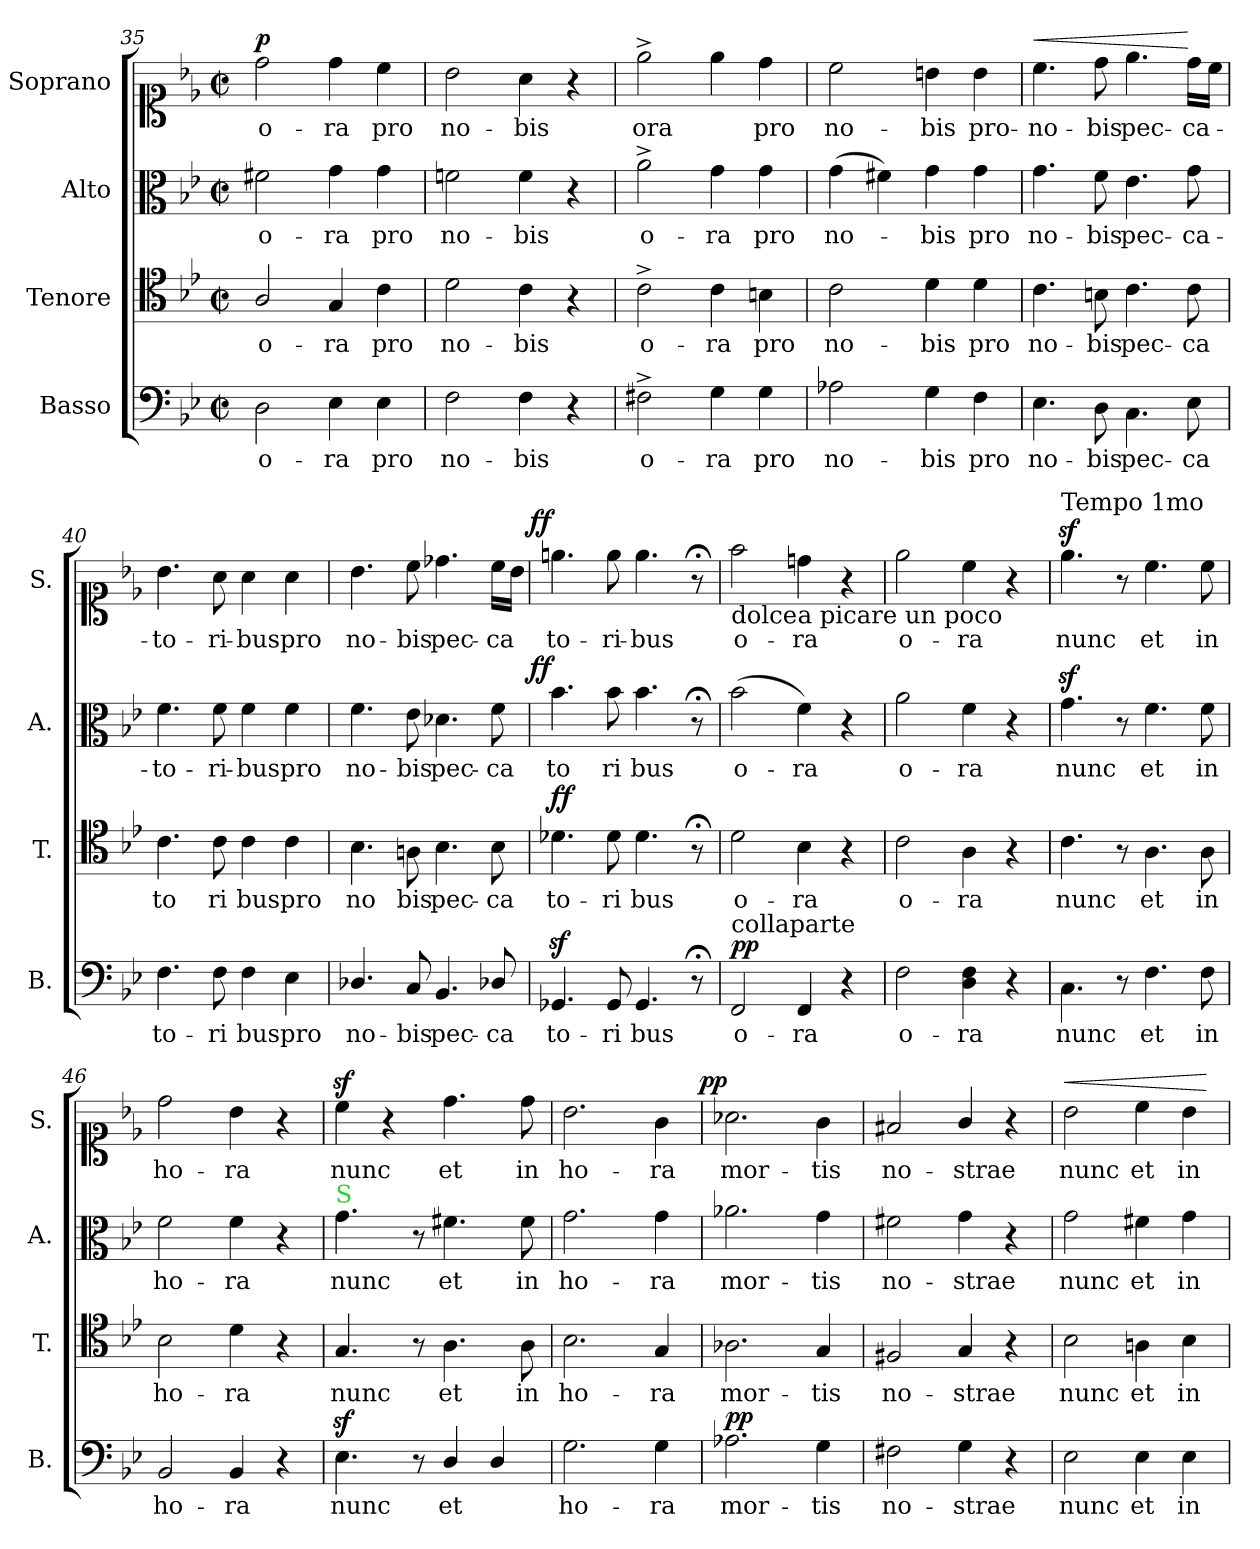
**kern	**text	**dynam	**kern	**text	**dynam	**kern	**text	**dynam	**kern	**text	**dynam
*part4	*part4	*part4	*part3	*part3	*part3	*part2	*part2	*part2	*part1	*part1	*part1
*staff4	*staff4	*staff4	*staff3	*staff3	*staff3	*staff2	*staff2	*staff2	*staff1	*staff1	*staff1
*I"Basso	*	*	*I"Tenore	*	*	*I"Alto	*	*	*I"Soprano	*	*
*I'B.	*	*	*I'T.	*	*	*I'A.	*	*	*I'S.	*	*
*clefF4	*	*	*clefC4	*	*	*clefC3	*	*	*clefC1	*	*
*k[b-e-]	*	*	*k[b-e-]	*	*	*k[b-e-]	*	*	*k[b-e-]	*	*
*M4/4	*	*	*M4/4	*	*	*M4/4	*	*	*M4/4	*	*
*met(c|)	*	*	*met(c|)	*	*	*met(c|)	*	*	*met(c|)	*	*
=35	=35	=35	=35	=35	=35	=35	=35	=35	=35	=35	=35
!	!	!	!	!	!	!	!	!	!	!	!LO:DY:a
2D\	o-	.	2A/	o-	.	2f#X\	o-	.	2dd\	o-	p
4E-\	-ra	.	4G/	-ra	.	4g\	-ra	.	4dd\	-ra	.
4E-\	pro	.	4c\	pro	.	4g\	pro	.	4cc\	pro	.
=36	=36	=36	=36	=36	=36	=36	=36	=36	=36	=36	=36
2F\	no-	.	2d\	no-	.	2fn\	no-	.	2b-\	no-	.
4F\	-bis	.	4c\	bis	.	4f\	-bis	.	4a\	-bis	.
4r	.	.	4r	.	.	4r	.	.	4r	.	.
=37	=37	=37	=37	=37	=37	=37	=37	=37	=37	=37	=37
2F#X^\	o-	.	2c^\	o-	.	2a^\	o-	.	2ee-^\	ora	.
4G\	-ra	.	4c\	-ra	.	4g\	-ra	.	4ee-\	.	.
4G\	pro	.	4Bn\	pro	.	4g\	pro	.	4dd\	pro	.
=38	=38	=38	=38	=38	=38	=38	=38	=38	=38	=38	=38
2A-X\	no-	.	2c\	no-	.	(4g\	no-	.	2cc\	no-	.
.	.	.	.	.	.	4f#X\)	.	.	.	.	.
4G\	-bis	.	4d\	-bis	.	4g\	-bis	.	4bn\	-bis	.
4F\	pro	.	4d\	pro	.	4g\	pro	.	4b\	pro-	.
=39	=39	=39	=39	=39	=39	=39	=39	=39	=39	=39	=39
!	!	!	!	!	!	!	!	!	!	!	!LO:HP:a
4.E-\	no-	.	4.c\	no-	.	4.g\	no-	.	4.cc\	-no-	<
8D\	-bis	.	8Bn\	-bis	.	8f\	-bis	.	8dd\	-bis	.
4.C\	pec-	.	4.c\	pec-	.	4.e-\	pec-	.	4.ee-\	pec-	.
8E-\	-ca	.	8c\	-ca	.	8g\	-ca-	.	16dd\LL	-ca-	[
.	.	.	.	.	.	.	.	.	16cc\JJ	.	.
=40	=40	=40	=40	=40	=40	=40	=40	=40	=40	=40	=40
4.F\	to-	.	4.c\	to	.	4.f\	-to-	.	4.b-\	-to-	.
8F\	-ri	.	8c\	ri	.	8f\	-ri-	.	8a\	-ri-	.
4F\	bus	.	4c\	bus	.	4f\	-bus	.	4a\	-bus	.
4E-\	pro	.	4c\	pro	.	4f\	pro	.	4a\	pro	.
=41	=41	=41	=41	=41	=41	=41	=41	=41	=41	=41	=41
4.D-X/	no-	.	4.B-\	no	.	4.f\	no-	.	4.b-\	no-	.
8C/	-bis	.	8An\	bis	.	8e-\	-bis	.	8cc\	-bis	.
4.BB-/	pec-	.	4.B-\	pec-	.	4.d-X\	pec-	.	4.dd-X\	pec-	.
8D-X/	-ca	.	8B-\	-ca	.	8f\	-ca	.	16cc\LL	-ca	.
.	.	.	.	.	.	.	.	.	16b-\JJ	.	.
=42	=42	=42	=42	=42	=42	=42	=42	=42	=42	=42	=42
!	!	!	!	!	!LO:DY:a	!	!	!LO:DY:a:rj	!	!	!LO:DY:a:rj
4.GG-Xz>/	to-	.	4.d-X\	to-	ff	4.b-\	to	ff	4.een\	to-	ff
8GG-/	-ri	.	8d-\	-ri	.	8b-\	ri	.	8ee\	-ri-	.
4.GG-/	bus	.	4.d-\	bus	.	4.b-\	bus	.	4.ee\	-bus	.
8r;<	.	.	8r;<	.	.	8r;<	.	.	8r;<	.	.
=43	=43	=43	=43	=43	=43	=43	=43	=43	=43	=43	=43
!	!	!	!	!	!	!	!	!	!LO:TX:b:t=dolce	!	!
!LO:TX:a:t=collaparte	!	!	!	!	!	!	!	!	!	!	!
!	!	!LO:DY:a	!	!	!	!	!	!	!	!	!
2FF/	o-	pp	2d\	o-	.	(2b-\	o-	.	2ff\	o-	.
!	!	!	!	!	!	!	!	!	!LO:TX:b:t=a picare un poco	!	!
4FF/	-ra	.	4B-\	-ra	.	4f\)	-ra	.	4ddn\	-ra	.
4r	.	.	4r	.	.	4r	.	.	4r	.	.
=44	=44	=44	=44	=44	=44	=44	=44	=44	=44	=44	=44
2F\	o-	.	2c\	o-	.	2a\	o-	.	2ee-\	o-	.
4D\ 4F\	-ra	.	4A\	-ra	.	4f\	-ra	.	4cc\	-ra	.
4r	.	.	4r	.	.	4r	.	.	4r	.	.
=45	=45	=45	=45	=45	=45	=45	=45	=45	=45	=45	=45
!	!	!	!	!	!	!	!	!	!LO:TX:a:t=Tempo 1mo	!	!
4.C\	nunc	.	4.c\	nunc	.	4.gz>\	nunc	.	4.ee-z>\	nunc	.
8r	.	.	8r	.	.	8r	.	.	8r	.	.
4.F\	et	.	4.A\	et	.	4.f\	et	.	4.cc\	et	.
8F\	in	.	8A\	in	.	8f\	in	.	8cc\	in	.
=46	=46	=46	=46	=46	=46	=46	=46	=46	=46	=46	=46
2BB-/	ho-	.	2B-\	ho-	.	2f\	ho-	.	2dd\	ho-	.
4BB-/	-ra	.	4d\	-ra	.	4f\	-ra	.	4b-\	-ra	.
4r	.	.	4r	.	.	4r	.	.	4r	.	.
=47	=47	=47	=47	=47	=47	=47	=47	=47	=47	=47	=47
!	!	!	!	!	!	!LO:TX:a:color=limegreen:t=S	!	!	!	!	!
4.E-z>\	nunc	.	4.G/	nunc	.	4.g\	nunc	.	4ccz>\	nunc	.
.	.	.	.	.	.	.	.	.	4r	.	.
8r	.	.	8r	.	.	8r	.	.	.	.	.
4D/	et	.	4.A\	et	.	4.f#X\	et	.	4.dd\	et	.
4D/	.	.	.	.	.	.	.	.	.	.	.
.	.	.	8A\	in	.	8f#\	in	.	8dd\	in	.
=48	=48	=48	=48	=48	=48	=48	=48	=48	=48	=48	=48
2.G\	ho-	.	2.B-\	ho-	.	2.g\	ho-	.	2.b-\	ho-	.
4G\	-ra	.	4G/	-ra	.	4g\	-ra	.	4g\	-ra	.
=49	=49	=49	=49	=49	=49	=49	=49	=49	=49	=49	=49
!	!	!LO:DY:b	!	!	!	!	!	!	!	!	!LO:DY:a:rj
2.A-X\	mor-	pp	2.A-X\	mor-	.	2.a-X\	mor-	.	2.a-X\	mor-	pp
4G\	-tis	.	4G/	-tis	.	4g\	-tis	.	4g\	-tis	.
=50	=50	=50	=50	=50	=50	=50	=50	=50	=50	=50	=50
2F#X\	no-	.	2F#X/	no-	.	2f#X\	no-	.	2f#X/	no-	.
4G\	-strae	.	4G/	-strae	.	4g\	-strae	.	4g/	-strae	.
4r	.	.	4r	.	.	4r	.	.	4r	.	.
=51	=51	=51	=51	=51	=51	=51	=51	=51	=51	=51	=51
!	!	!	!	!	!	!	!	!	!	!	!LO:HP:a
2E-\	nunc	.	2B-\	nunc	.	2g\	nunc	.	2b-\	nunc	<
4E-\	et	.	4An\	et	.	4f#X\	et	.	4cc\	et	.
4E-\	in	.	4B-\	in	.	4g\	in	.	4b-\	in	.
.	.	.	.	.	.	.	.	.	.	.	[
=	=	=	=	=	=	=	=	=	=	=	=
*-	*-	*-	*-	*-	*-	*-	*-	*-	*-	*-	*-
